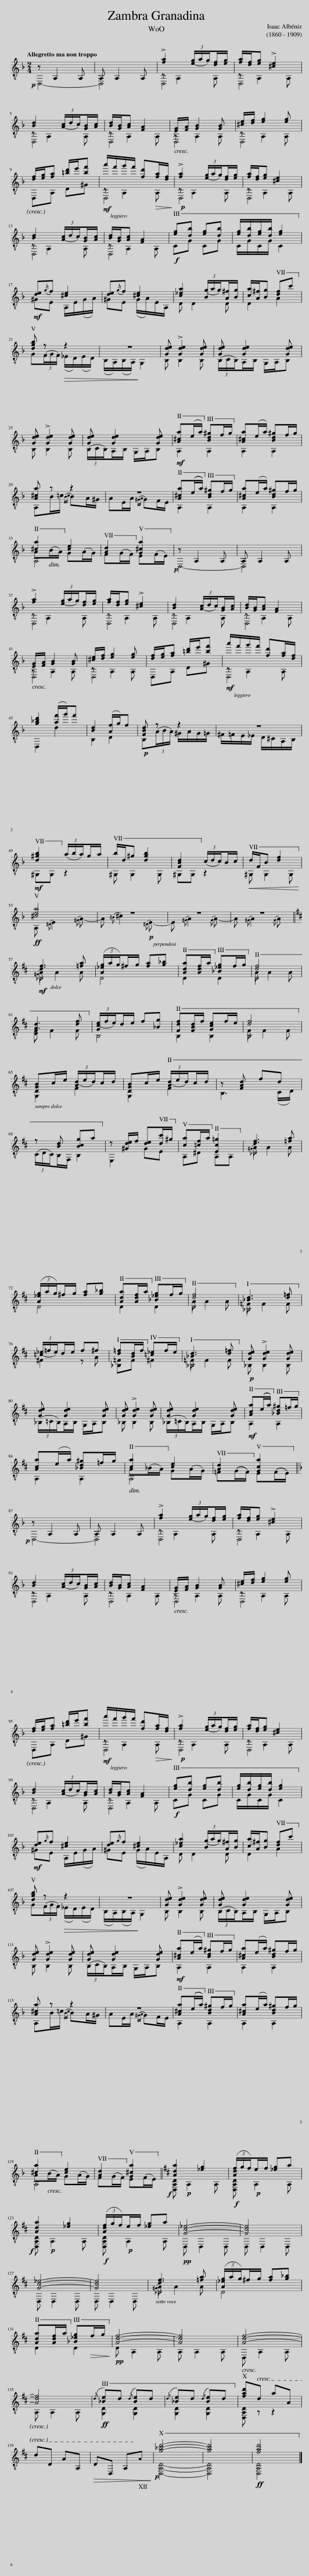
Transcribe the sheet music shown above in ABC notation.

X:1
%%score ( 1 2 3 )
L:1/8
Q:1/4=70
M:2/4
I:linebreak $
K:F
V:1 treble-8
V:2 treble-8
V:3 treble-8
V:1
!p! z A,2 A, | A, A,2 A, | !>![fa]2 (3([eg]/a/g/)[df]/[eg]/ | [fa]/[df]/[eg] !>![^ce]2 |$ [Bd]2 (3([Ac]/d/c/)[GB]/[Ac]/ | %5
 [Bd]/[GB]/[Ac] [FA]2 | [EG]/[FA]/ [GB]2 [GB] | [^ce]/[df]/ [eg]2 [eg] |$ [df]/[eg]/[fa] [=bd']/e'/[bf'] |!mf! a'/f'/g'/f'/ [fd']!>(![fa]/[df]/!>)! | %10
!p! !>![fa]2 (3([eg]/a/g/)[df]/[eg]/ | [fa]/[df]/[eg] [^ce]2 |$ [Bd]2 (3([Ac]/d/c/)[GB]/[Ac]/ | [Bd]/[GB]/[Ac] [FA]2 |!f! [eg][db] [eg][db] | %15
 [eg]/[db]/[eg]/[db]/ [eg]2 |$!mf! [de]{/g}f [^ce]2 | [de]{/g}f [^ce]2 | [c_ea]2 (3([Bg]/a/g/)[A^f]/[Bg]/ | [ca]/[A^f]/[Bg] [df]c' |$ %20
 [dgb] z!>(! z2 | z4!>)! | [Gde] !>![Gde]2 [Gde] | [Gde] [Gde]2 [Gde] |$ [Gde] !>![Gde]2 [Gde] | %25
 [Gde] [Gde]2 [Gde] |!mf! [A^ca](e/a/) [Bd^g]f/g/ | [A^ca](e/a/) [Bd^g]f/g/ |$ [A^ca] z z2 | z4 | %30
 [A^ca]((e/a/)) [Bd^g]f/g/ | [A^ca](e/a/) [Bd^g]f/g/ |$ [^ca]2 [ce]2 | [Ad]2 [G^ca]2 |!p! z A,2 A, | %35
 A, A,2 A, |$ !>![fa]2 (3([eg]/a/g/)[df]/[eg]/ | [fa]/[df]/[eg] !>![^ce]2 | [Bd]2 (3([Ac]/d/c/)[GB]/[Ac]/ | [Bd]/[GB]/[Ac] [FA]2 |$ %40
 [EG]/[FA]/ [GB]2 [GB] | [^ce]/[df]/ [eg]2 [eg] | [df]/[eg]/[fa] [=bd']/e'/[bf'] |!mf! a'/f'/g'/f'/ [fd'][fa]/[df]/ |$ [g_bd']2 ([af']/g'/)f' | %45
 [Bd]2 ([Af]/g/)f |!p! [FBd] z z2 | z4 |$!mf! [d^gb]2 (3(a/b/a/)g/a/ | b/d/^g [dgb]2 | %50
 [FBd]2 (3(c/d/c/)B/c/ |!<(! d/F/B [df]2!<)! |$!ff! [^cea]4 | z4 | z4 | %55
 z4 ||$[K:D]!mf! [df]3 [=fa] | (3([A_eg]/a/g/)^f/g/ [fa][g_b] | [Ada][Adf]/a/ [_B_eg]f/g/ | [df]4 |$ %60
 [Ad]3 [df] | (3([Gce]/f/e/)d/e/ f[_Bg] | [Fdf][FBd]/f/ [Gce]f/e/ | [df]4 |$ [DGB]c/e/ (3([Ad]/e/d/)c/d/ | %65
 [DGB]c/e/ (3([Ad]/e/d/)c/d/ | z [FAd] fd |$ z [Bd] [Bcg]a | z [^Gde]/f/ [de][dc']/^g/ | [ca][=cf]/a/ [Ec=g]2 | %70
 [df]3 [=fa] |$ (3([A_eg]/a/g/)^f/g/ [fa][g_b] | [Ada][Adf]/a/ [_B_eg]f/g/ | [df]4 | [_Bd]3 [d=f] |$ %75
 (3([=c_e]/=f/e/)d/e/ f^f | [d=f][Bd]/f/ [=c_e]f/e/ | [_Bd]3 [d=f] |!p! [Gde] !>![Gde]2 [Gde] |$ [Gde] [Gde]2 [Gde] | %80
 [Gde] !>![Gde]2 [Gde] | [Gde] [Gde]2 [Gde] |!mf! [Aca]((e/a/)) [_Bd^g]=f/g/ |$ [Aca](e/a/) [_Bd^g]=f/g/ | [ca]2 [ce]2 | %85
 [Ad]2 [Gca]2 ||$[K:F]!p! z A,2 A, | A, A,2 A, | !>![fa]2 (3([eg]/a/g/)[df]/[eg]/ | [fa]/[df]/[eg] !>![^ce]2 |$ %90
 [Bd]2 (3([Ac]/d/c/)[GB]/[Ac]/ | [Bd]/[GB]/[Ac] [FA]2 | [EG]/[FA]/ [GB]2 [GB] | [^ce]/[df]/ [eg]2 [eg] |$ [df]/[eg]/[fa] [=bd']/e'/[bf'] | %95
!mf! a'/f'/g'/f'/ [fd']!>(![fa]/[df]/!>)! |!p! !>![fa]2 (3([eg]/a/g/)[df]/[eg]/ | [fa]/[df]/[eg] [^ce]2 |$ [Bd]2 (3([Ac]/d/c/)[GB]/[Ac]/ | [Bd]/[GB]/[Ac] [FA]2 | %100
!f! [eg][db] [eg][db] | [eg]/[db]/[eg]/[db]/ [eg]2 |$!mf! [de]{/g}f [^ce]2 | [de]{/g}f [^ce]2 | [c_ea]2 (3([Bg]/a/g/)[A^f]/[Bg]/ | %105
 [ca]/[A^f]/[Bg] [df]c' |$ [dgb] z!>(! z2 | z4!>)! | [Gde] !>![Gde]2 [Gde] | [Gde] [Gde]2 [Gde] |$ %110
 [Gde] !>![Gde]2 [Gde] | [Gde] [Gde]2 [Gde] |!mf! [A^ca](e/a/) [Bd^g]f/g/ | [A^ca](e/a/) [Bd^g]f/g/ |$ [A^ca] z z2 | %115
 z4 | [A^ca]((e/a/)) [Bd^g]f/g/ | [A^ca](e/a/) [Bd^g]f/g/ |$ [^ca]2 [ce]2 | [Ad]2 [G^ca]2 || %120
[K:D]!f! [Ada]2 [_eg]2 |!f! (3([Adf]/g/f/)!p!e/f/ [_eg]a |$!f! [Ada]2 [_eg]2 |!f! (3([Adf]/g/f/)!p!e/f/ [_eg]a |!pp! [Gc_e]4- | %125
 [Gce]4 |$ [Gc_e]4- | [Gce]4 |!p! [df]3 [=fa] | (3([A_eg]/a/g/)^f/g/ [fa][g_b] |$ %130
 [Ada][Adf]/a/ [_B_eg]!>(!f/g/!>)! |!pp! [Adf]4- | [Adf]4 | [Adf]4- |$ [Adf]4 | %135
!ff!{/d} [_Be]d{/d} [Be]d |{/d} [_Be]d{/d} [Be]d | [fad']d aA |$ dD AA, |!>(! DD, A,A!>)! | %140
!p! [g_bd']4- | [gbd']4 |!ff! !fermata![fad']4 |] %143
V:2
 D,4- | D,4 | D,4 | D,4 |$ D,4 | %5
 D,4 | D,4 | D,4 |$ x4 | D,4 | %10
 D,4 | D,4 |$ D,4 | D,4 | x4 | %15
 x4 |$ x4 | x4 | x4 | x4 |$ %20
 x4 | x4 | x4 | x4 |$ x4 | %25
 x4 | x4 | x4 |$ x4 | x4 | %30
 x4 | x4 |$ A,4 | x4 | D,4- | %35
 D,4 |$ D,4 | D,4 | D,4 | D,4 |$ %40
 D,4 | D,4 | x4 | D,4 |$ x4 | %45
 x4 | x4 | x4 |$ x4 | x4 | %50
 x4 | x4 |$ x4 | x4 | x4 | %55
 x4 ||$[K:D] D4 | x4 | x4 | D4 |$ %60
 x4 | x4 | x4 | B,4 |$ x4 | %65
 x4 | x4 |$ x4 | x4 | x4 | %70
 D4 |$ x4 | x4 | D4 | _B,4 |$ %75
 x4 | x4 | _B,4 | x4 |$ x4 | %80
 x4 | x4 | x4 |$ x4 | A,4 | %85
 x4 ||$[K:F] D,4- | D,4 | D,4 | D,4 |$ %90
 D,4 | D,4 | D,4 | D,4 |$ x4 | %95
 D,4 | D,4 | D,4 |$ D,4 | D,4 | %100
 x4 | x4 |$ x4 | x4 | x4 | %105
 x4 |$ x4 | x4 | x4 | x4 |$ %110
 x4 | x4 | x4 | x4 |$ x4 | %115
 x4 | x4 | x4 |$ A,4 | x4 || %120
[K:D] x4 | x4 |$ x4 | x4 | x4 | %125
 x4 |$ x4 | x4 | D4 | x4 |$ %130
 x4 | x4 | x4 | x4 |$ x4 | %135
 x4 | x4 | x4 |$ x4 | x4 | %140
 x4 | x4 | x4 |] %143
V:3
 x4 | x4 | z A,2 A, | z A,2 A, |$ z A,2 A, | %5
 z A,2 A, | z A,2 A, | z A,2 A, |$ D,A, D^G | z A,2 A, | %10
 z A,2 A, | z A,2 A, |$ z A,2 A, | z A,2 A, | CG CG | %15
 C/G/C/G/ C2 |$ ^GE A,/E/(G/A/) | ^GE (G/A/)E/A,/ | D D2 D | D2 A2 |$ %20
 G(3(F/G/F/) (_E/D/)(E/D/) | (B,/A,/)(B,/A,/)!p! G,2 | B, B,2 B, | (3(B,/C/B,/)A,/B,/ G,/A,/B, |$ B, B,2 B, | %25
 (3(B,/C/B,/)A,/B,/ G,/A,/B, | A,2 A,2 | A,2 A,2 |$ A,B/=c/{/Bc} BA/^G/ | AE/A/{/^GA} GF/E/ | %30
 A,2 A,2 | A,2 A,2 |$ A(B/A/) G(A/G/) | F(G/F/) E(F/E/) | x4 | %35
 x4 |$ z A,2 A, | z A,2 A, | z A,2 A, | z A,2 A, |$ %40
 z A,2 A, | z A,2 A, | D,A, D^G | z A,2 A, |$ D,2 d2 | %45
 B,2 D2 | B,(3(A/B/A/) ^G/A/G/=G/ | ^F/=F/E/_E/ D/^C/A,/B,/ |$ ^G,G, z2 | ^G, G,2 G, | %50
 ^G,G, z2 | ^G, G,2 G, |$ A,{/^D} E2{/^G} A- | A{/^B} ^c2!p!{/^D} E- | E{/^G} A2{/G} A- | %55
 A{/^G} A2{/G} A ||$[K:D]{/^G} A A2 A | D4 | D2 D2 | A A2 A |$ %60
 [DF] F2 F | B,4 | B,2 B,2 | F F2 F |$ G,2 F2 | %65
 G,2 F2 | B,3 (C/D/) |$ (3(C/D/C/)B,/F,/ B,2 | E,2 ^GE | A,^D A,A, | %70
{/^G} A A2 A |$ D4 | D2 D2 | A A2 A | =F F2 F |$ %75
 ^F2 z A | [_B,=F]F ^F2 | =F F2 F | _B, B,2 B, |$ (3(_B,/=C/B,/)A,/B,/ G,/A,/B, | %80
 _B, B,2 B, | (3(_B,/=C/B,/)A,/B,/ G,/A,/B, | A,2 A,2 |$ A,2 A,2 | A(_B/A/) G(A/G/) | %85
 =F((G/F/)) E((F/E/)) ||$[K:F] x4 | x4 | z A,2 A, | z A,2 A, |$ %90
 z A,2 A, | z A,2 A, | z A,2 A, | z A,2 A, |$ D,A, D^G | %95
 z A,2 A, | z A,2 A, | z A,2 A, |$ z A,2 A, | z A,2 A, | %100
 CG CG | C/G/C/G/ C2 |$ ^GE A,/E/(G/A/) | ^GE (G/A/)E/A,/ | D D2 D | %105
 D2 A2 |$ G(3(F/G/F/) (_E/D/)(E/D/) | (B,/A,/)(B,/A,/)!p! G,2 | B, B,2 B, | (3(B,/C/B,/)A,/B,/ G,/A,/B, |$ %110
 B, B,2 B, | (3(B,/C/B,/)A,/B,/ G,/A,/B, | A,2 A,2 | A,2 A,2 |$ A,B/=c/{/Bc} BA/^G/ | %115
 AE/A/{/^GA} GF/E/ | A,2 A,2 | A,2 A,2 |$ A(B/A/) G(A/G/) | F(G/F/) E(F/E/) || %120
[K:D] [D,A,D]!p! A,2 A, | [D,A,D] A,2 A, |$ [D,A,D]!p! A,2 A, | [D,A,D] A,2 A, | D, D,2 D, | %125
 D, D,2 D, |$ D, D,2 D, | D, D,2 D, |{/^G} A A2 A | D4 |$ %130
 D2 D2 | D A,2 A, | A, A,2 A, | D, A,2 A, |$ A, A,2 A, | %135
 [G,D]2 [G,D]2 | [G,D]2 [G,D]2 | [D,A,D] z z2 |$ x4 | x4 | %140
 [D,A,D]4- | [D,A,D]4 | !fermata![D,A,D]4 |] %143
